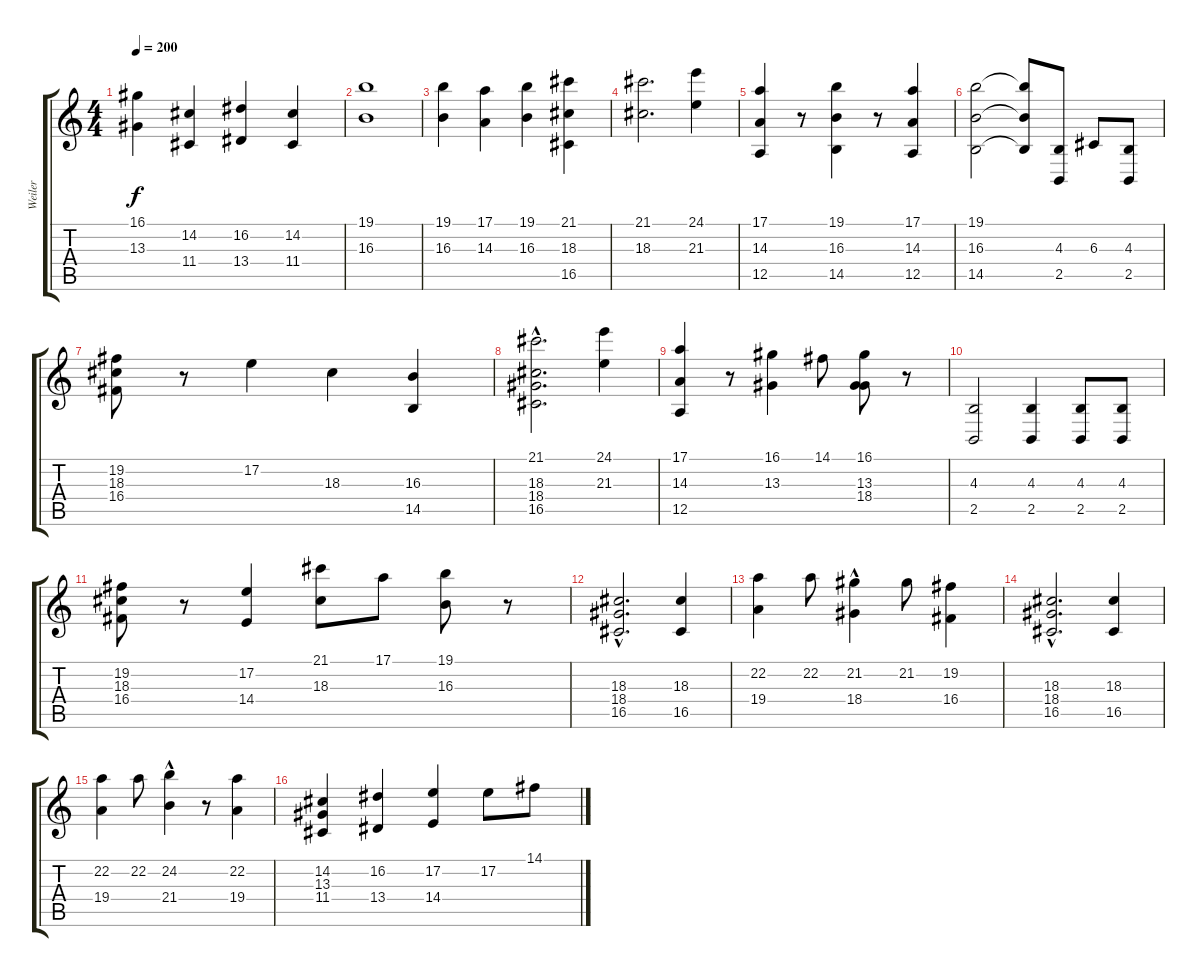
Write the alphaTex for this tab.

\track ("Weiler" "Weiler") {instrument brightacousticpiano}
\staff {score tabs}
\tuning (E4 B3 G3 D3 A2 E2) {hide}
\ts (4 4)
\tempo 200
\clef g2
\ks c
(16.1 13.3).4{dy f} (14.2 11.4).4 (16.2 13.4).4 (14.2 11.4).4 |
(19.1 16.3).1 |
(19.1 16.3).4 (17.1 14.3).4 (19.1 16.3).4 (21.1 18.3 16.5).4 |
(21.1 18.3).2{d volume 16} (24.1 21.3).4 |
(17.1 14.3 12.5).4 r.8 (19.1 16.3 14.5).4 r.8 (17.1 14.3 12.5).4 |
(19.1 16.3 14.5).2 (19.1{t} 16.3{t} 14.5{t}).8 (4.3 2.5).8 6.3.8 (4.3 2.5).8 |
(19.2 18.3 16.4).8 r.8 17.2.4 18.3.4 (16.3 14.5).4 |
(21.1 18.3 18.4{hac} 16.5).2{d} (24.1 21.3).4 |
(17.1 14.3 12.5).4 r.8 (16.1 13.3).4 14.1.8 (16.1 13.3 18.4).8 r.8 |
(4.3 2.5).2 (4.3 2.5).4 (4.3 2.5).8 (4.3 2.5).8 |
(19.2 18.3 16.4).8 r.8 (17.2 14.4).4 (21.1 18.3).8 17.1.8 (19.1 16.3).8 r.8 |
(18.3 18.4{hac} 16.5).2{d} (18.3 16.5).4 |
(22.2 19.4).4 22.2.8 (21.2{hac} 18.4).4 21.2.8 (19.2 16.4).4 |
(18.3 18.4{hac} 16.5).2{d} (18.3 16.5).4 |
(22.2 19.4).4 22.2.8 (24.2{hac} 21.4).4 r.8 (22.2 19.4).4 |
(14.2 13.3 11.4).4 (16.2 13.4).4 (17.2 14.4).4 17.2.8 14.1.8
